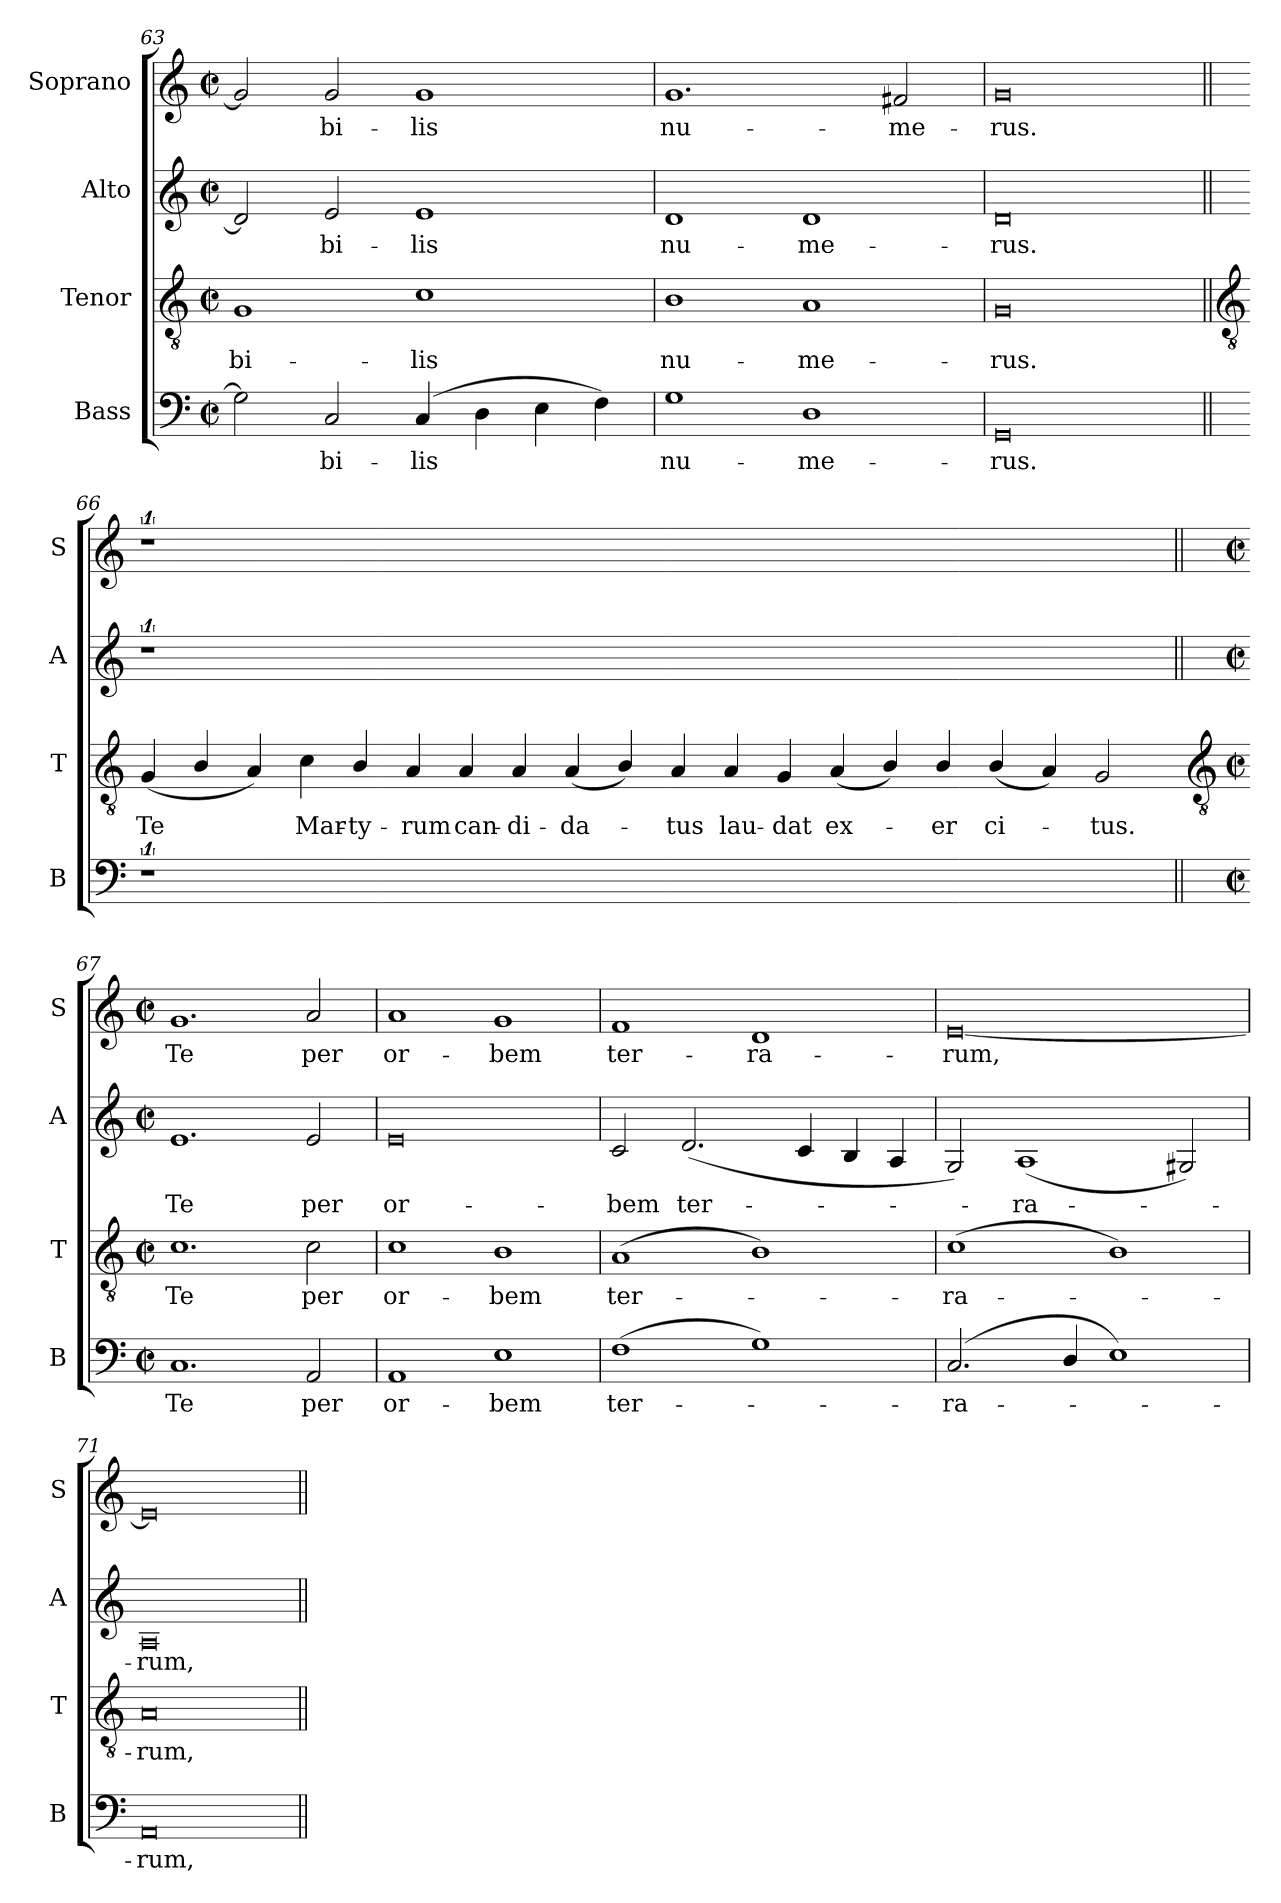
**kern	**text	**kern	**text	**kern	**text	**kern	**text
*part4	*part4	*part3	*part3	*part2	*part2	*part1	*part1
*staff4	*staff4	*staff3	*staff3	*staff2	*staff2	*staff1	*staff1
*I"Bass	*	*I"Tenor	*	*I"Alto	*	*I"Soprano	*
*I'B	*	*I'T	*	*I'A	*	*I'S	*
*clefF4	*	*clefGv2	*	*clefG2	*	*clefG2	*
*k[]	*	*k[]	*	*k[]	*	*k[]	*
*C:	*	*C:	*	*C:	*	*C:	*
*M4/2	*	*M4/2	*	*M4/2	*	*M4/2	*
*met(c|)	*	*met(c|)	*	*met(c|)	*	*met(c|)	*
=63	=63	=63	=63	=63	=63	=63	=63
!	!	!	!LO:LY:b	!	!	!	!
2G]	.	1G	bi-	2d]	.	2g]	.
!	!LO:LY:b	!	!	!	!LO:LY:b	!	!LO:LY:b
2C	bi-	.	.	2e	bi-	2g	bi-
!	!LO:LY:b	!	!LO:LY:b	!	!LO:LY:b	!	!LO:LY:b
(>4C	-lis	1c	-lis	1e	-lis	1g	-lis
4D	.	.	.	.	.	.	.
4E	.	.	.	.	.	.	.
4F)	.	.	.	.	.	.	.
=64	=64	=64	=64	=64	=64	=64	=64
!	!LO:LY:b	!	!LO:LY:b	!	!LO:LY:b	!	!LO:LY:b
1G	nu-	1B	nu-	1d	nu-	1.g	nu-
!	!LO:LY:b	!	!LO:LY:b	!	!LO:LY:b	!	!
1D	-me-	1A	-me-	1d	-me-	.	.
!	!	!	!	!	!	!	!LO:LY:b
.	.	.	.	.	.	2f#	-me-
=65	=65	=65	=65	=65	=65	=65	=65
!	!LO:LY:b	!	!LO:LY:b	!	!LO:LY:b	!	!LO:LY:b
0GG	-rus.	0G	-rus.	0d	-rus.	0g	-rus.
!!LO:LB:g=z
=66||	=66||	=66||	=66||	=66||	=66||	=66||	=66||
*	*	*clefGv2	*	*	*	*	*
!	!	!	!LO:LY:b	!	!	!	!
1%5r	.	(<4G	Te	1%5r	.	1%5r	.
.	.	4B/	.	.	.	.	.
.	.	4A)	.	.	.	.	.
!	!	!	!LO:LY:b	!	!	!	!
.	.	4c	Mar-	.	.	.	.
!	!	!	!LO:LY:b	!	!	!	!
.	.	4B/	-ty-	.	.	.	.
!	!	!	!LO:LY:b	!	!	!	!
.	.	4A	-rum	.	.	.	.
!	!	!	!LO:LY:b	!	!	!	!
.	.	4A	can-	.	.	.	.
!	!	!	!LO:LY:b	!	!	!	!
.	.	4A	-di-	.	.	.	.
!	!	!	!LO:LY:b	!	!	!	!
.	.	(<4A	-da-	.	.	.	.
.	.	4B/)	.	.	.	.	.
!	!	!	!LO:LY:b	!	!	!	!
.	.	4A	tus	.	.	.	.
!	!	!	!LO:LY:b	!	!	!	!
.	.	4A	lau-	.	.	.	.
!	!	!	!LO:LY:b	!	!	!	!
.	.	4G	-dat	.	.	.	.
!	!	!	!LO:LY:b	!	!	!	!
.	.	(<4A	ex-	.	.	.	.
.	.	4B/)	.	.	.	.	.
!	!	!	!LO:LY:b	!	!	!	!
.	.	4B/	er	.	.	.	.
!	!	!	!LO:LY:b	!	!	!	!
.	.	(<4B/	ci-	.	.	.	.
.	.	4A)	.	.	.	.	.
!	!	!	!LO:LY:b	!	!	!	!
.	.	2G	tus.	.	.	.	.
!!LO:LB:g=z
=67||	=67||	=67-	=67||	=67||	=67||	=67||	=67||
*	*	*clefGv2	*	*	*	*	*
*k[]	*	*	*	*k[]	*	*k[]	*
*C:	*	*	*	*C:	*	*C:	*
*M4/2	*	*M4/2	*	*M4/2	*	*M4/2	*
*met(c|)	*	*met(c|)	*	*met(c|)	*	*met(c|)	*
!	!LO:LY:b	!	!LO:LY:b	!	!LO:LY:b	!	!LO:LY:b
1.C	Te	1.c	Te	1.e	Te	1.g	Te
!	!LO:LY:b	!	!LO:LY:b	!	!LO:LY:b	!	!LO:LY:b
2AA	per	2c	per	2e	per	2a	per
=68	=68	=68	=68	=68	=68	=68	=68
!	!LO:LY:b	!	!LO:LY:b	!	!LO:LY:b	!	!LO:LY:b
1AA	or-	1c	or-	0e	or-	1a	or-
!	!LO:LY:b	!	!LO:LY:b	!	!	!	!LO:LY:b
1E	-bem	1B	-bem	.	.	1g	-bem
=69	=69	=69	=69	=69	=69	=69	=69
!	!LO:LY:b	!	!LO:LY:b	!	!LO:LY:b	!	!LO:LY:b
(>1F	ter-	(<1A	ter-	2c	-bem	1f	ter-
!	!	!	!	!	!LO:LY:b	!	!
.	.	.	.	(<2.d	ter-	.	.
!	!	!	!	!	!	!	!LO:LY:b
1G)	.	1B)	.	.	.	1d	-ra-
.	.	.	.	4c	.	.	.
.	.	.	.	4B	.	.	.
.	.	.	.	4A	.	.	.
=70	=70	=70	=70	=70	=70	=70	=70
!	!LO:LY:b	!	!LO:LY:b	!	!	!	!LO:LY:b
(<2.C	ra-	(>1c	ra-	2G)	.	[0e	-rum,
!	!	!	!	!	!LO:LY:b	!	!
.	.	.	.	(<1A	ra-	.	.
4D/	.	.	.	.	.	.	.
1E)	.	1B)	.	.	.	.	.
.	.	.	.	2G#)	.	.	.
=71	=71	=71	=71	=71	=71	=71	=71
!	!LO:LY:b	!	!LO:LY:b	!	!LO:LY:b	!	!
0AA	rum,	0A	rum,	0A	rum,	0e]	.
=||	=||	=||	=||	=||	=||	=||	=||
*-	*-	*-	*-	*-	*-	*-	*-
